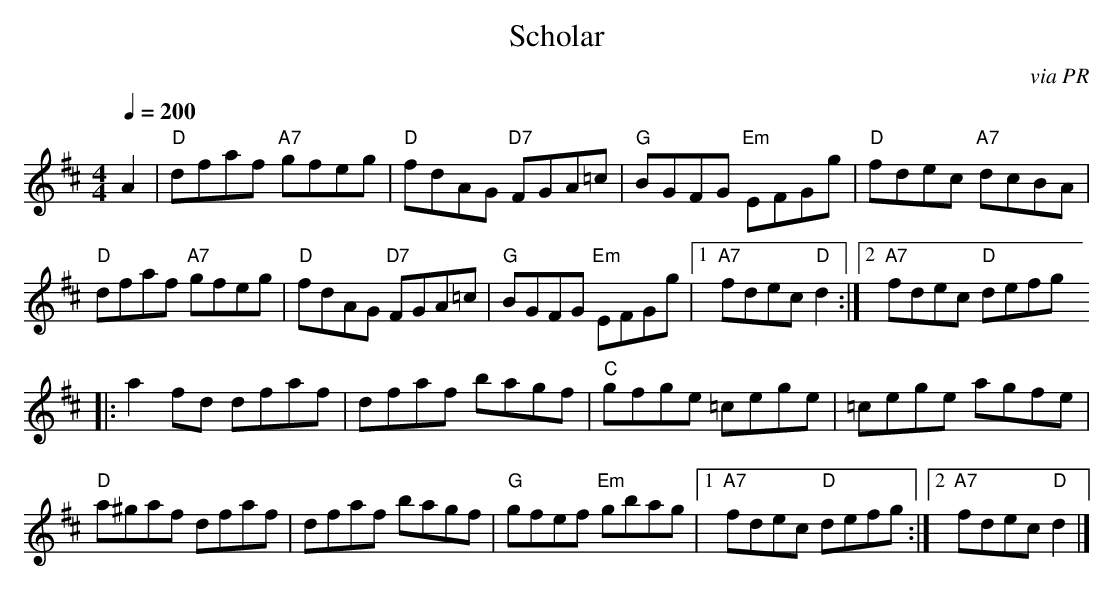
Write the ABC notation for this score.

X:1
T:Scholar
C:via PR
M:4/4
L:1/8
Q:1/4=200
K:D
A2|"D"dfaf "A7"gfeg|"D"fdAG "D7"FGA=c|"G"BGFG "Em"EFGg|"D"fdec "A7"dcBA|
"D"dfaf "A7"gfeg|"D"fdAG "D7"FGA=c|"G"BGFG "Em"EFGg|1 "A7"fdec "D"d2:|2 "A7"fdec "D"defg
|:a2fd dfaf|dfaf bagf|"C"gfge =cege|=cege agfe|
"D"a^gaf dfaf|dfaf bagf|"G"gfef "Em"gbag|1 "A7"fdec "D"defg:|2 "A7"fdec "D"d2|]
